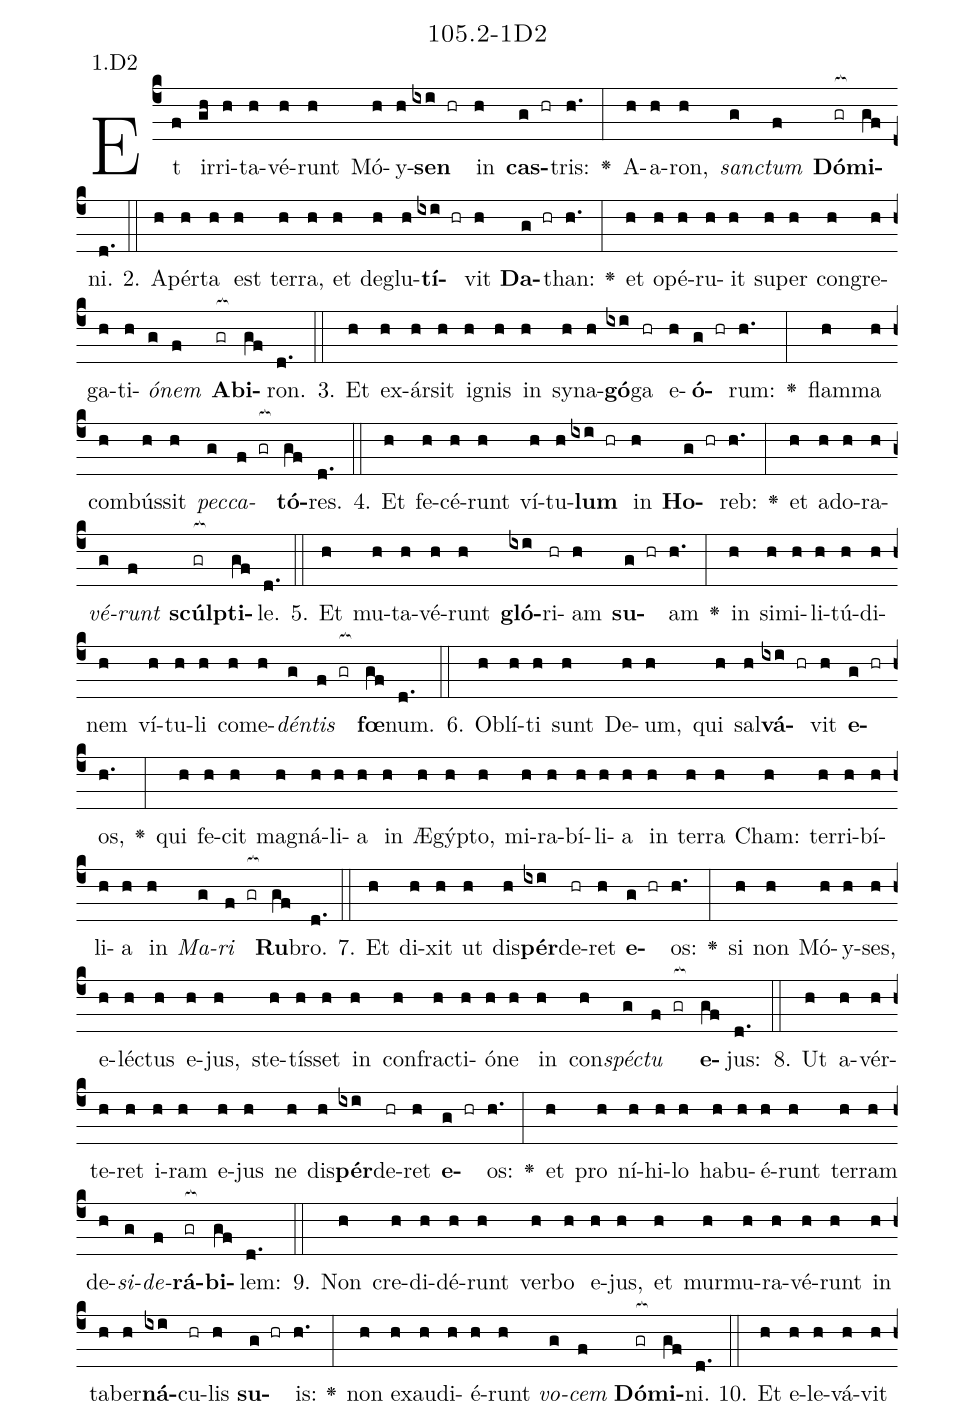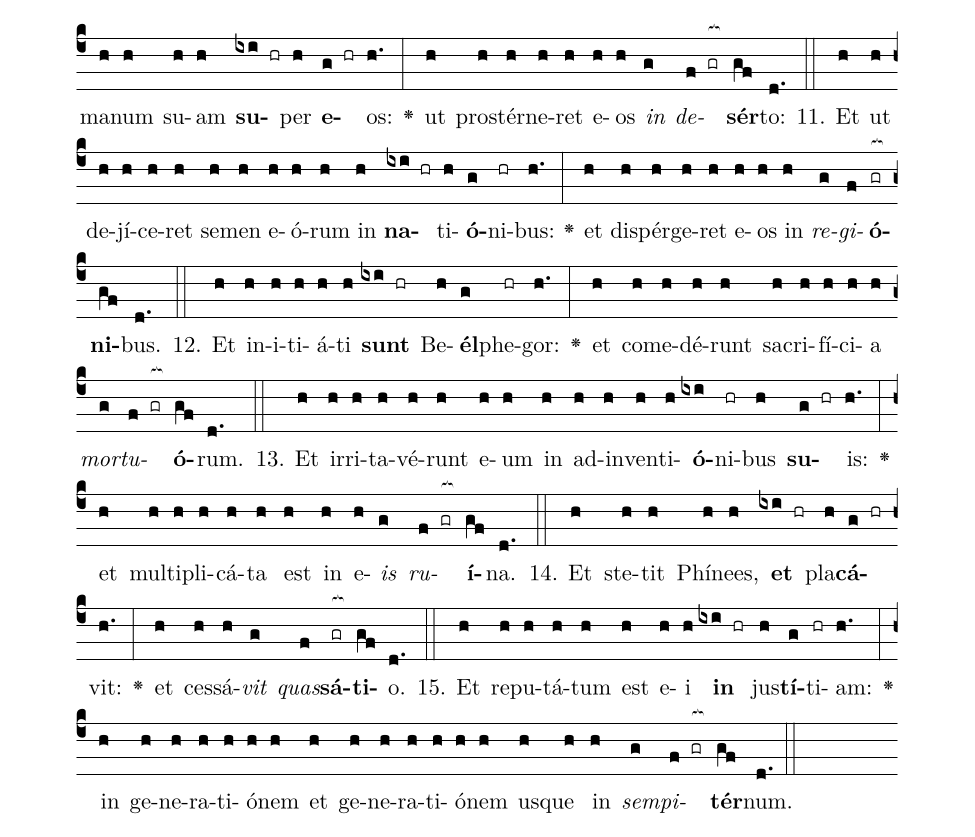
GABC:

name: 105.2-1D2;
annotation: 1.D2;
%%
(c4)Et(f) ir(gh)ri(h)ta(h)vé(h)runt(h) Mó(h)y(h)<b>sen</b>(ixi hr) in(h) <b>cas</b>(g hr)tris:(h.) <v>\greheightstar</v>(:) A(h)a(h)ron,(h) <i>sanc</i>(g)<i>tum</i>(f) <b>Dó</b>(gr[ocb:1{])<b>mi</b>(gf[ocb:0}])ni.(d.) (::)
2. A(h)pér(h)ta(h) est(h) ter(h)ra,(h) et(h) de(h)glu(h)<b>tí</b>(ixi hr)vit(h) <b>Da</b>(g hr)than:(h.) <v>\greheightstar</v>(:) et(h) o(h)pé(h)ru(h)it(h) su(h)per(h) con(h)gre(h)ga(h)ti(h)<i>ó</i>(g)<i>nem</i>(f) <b>Ab</b>(gr[ocb:1{])<b>i</b>(gf[ocb:0}])ron.(d.) (::)
3. Et(h) ex(h)ár(h)sit(h) i(h)gnis(h) in(h) sy(h)na(h)<b>gó</b>(ixi)ga(hr) e(h)<b>ó</b>(g hr)rum:(h.) <v>\greheightstar</v>(:) flam(h)ma(h) com(h)bús(h)sit(h) <i>pec</i>(g)<i>ca</i>(f gr[ocb:1{])<b>tó</b>(gf[ocb:0}])res.(d.) (::)
4. Et(h) fe(h)cé(h)runt(h) ví(h)tu(h)<b>lum</b>(ixi hr) in(h) <b>Ho</b>(g hr)reb:(h.) <v>\greheightstar</v>(:) et(h) ad(h)o(h)ra(h)<i>vé</i>(g)<i>runt</i>(f) <b>scúlp</b>(gr[ocb:1{])<b>ti</b>(gf[ocb:0}])le.(d.) (::)
5. Et(h) mu(h)ta(h)vé(h)runt(h) <b>gló</b>(ixi)ri(hr)am(h) <b>su</b>(g hr)am(h.) <v>\greheightstar</v>(:) in(h) si(h)mi(h)li(h)tú(h)di(h)nem(h) ví(h)tu(h)li(h) com(h)e(h)<i>dén</i>(g)<i>tis</i>(f gr[ocb:1{]) <b>fœ</b>(gf[ocb:0}])num.(d.) (::)
6. Ob(h)lí(h)ti(h) sunt(h) De(h)um,(h) qui(h) sal(h)<b>vá</b>(ixi hr)vit(h) <b>e</b>(g hr)os,(h.) <v>\greheightstar</v>(:) qui(h) fe(h)cit(h) ma(h)gná(h)li(h)a(h) in(h) Æ(h)gýp(h)to,(h) mi(h)ra(h)bí(h)li(h)a(h) in(h) ter(h)ra(h) Cham:(h) ter(h)ri(h)bí(h)li(h)a(h) in(h) <i>Ma</i>(g)<i>ri</i>(f gr[ocb:1{]) <b>Ru</b>(gf[ocb:0}])bro.(d.) (::)
7. Et(h) di(h)xit(h) ut(h) dis(h)<b>pér</b>(ixi)de(hr)ret(h) <b>e</b>(g hr)os:(h.) <v>\greheightstar</v>(:) si(h) non(h) Mó(h)y(h)ses,(h) e(h)léc(h)tus(h) e(h)jus,(h) ste(h)tís(h)set(h) in(h) con(h)frac(h)ti(h)ó(h)ne(h) in(h) con(h)<i>spéc</i>(g)<i>tu</i>(f gr[ocb:1{]) <b>e</b>(gf[ocb:0}])jus:(d.) (::)
8. Ut(h) a(h)vér(h)te(h)ret(h) i(h)ram(h) e(h)jus(h) ne(h) dis(h)<b>pér</b>(ixi)de(hr)ret(h) <b>e</b>(g hr)os:(h.) <v>\greheightstar</v>(:) et(h) pro(h) ní(h)hi(h)lo(h) ha(h)bu(h)é(h)runt(h) ter(h)ram(h) de(h)<i>si</i>(g)<i>de</i>(f)<b>rá</b>(gr[ocb:1{])<b>bi</b>(gf[ocb:0}])lem:(d.) (::)
9. Non(h) cre(h)di(h)dé(h)runt(h) ver(h)bo(h) e(h)jus,(h) et(h) mur(h)mu(h)ra(h)vé(h)runt(h) in(h) ta(h)ber(h)<b>ná</b>(ixi)cu(hr)lis(h) <b>su</b>(g hr)is:(h.) <v>\greheightstar</v>(:) non(h) ex(h)au(h)di(h)é(h)runt(h) <i>vo</i>(g)<i>cem</i>(f) <b>Dó</b>(gr[ocb:1{])<b>mi</b>(gf[ocb:0}])ni.(d.) (::)
10. Et(h) e(h)le(h)vá(h)vit(h) ma(h)num(h) su(h)am(h) <b>su</b>(ixi hr)per(h) <b>e</b>(g hr)os:(h.) <v>\greheightstar</v>(:) ut(h) pro(h)stér(h)ne(h)ret(h) e(h)os(h) <i>in</i>(g) <i>de</i>(f gr[ocb:1{])<b>sér</b>(gf[ocb:0}])to:(d.) (::)
11. Et(h) ut(h) de(h)jí(h)ce(h)ret(h) se(h)men(h) e(h)ó(h)rum(h) in(h) <b>na</b>(ixi hr)ti(h)<b>ó</b>(g)ni(hr)bus:(h.) <v>\greheightstar</v>(:) et(h) di(h)spér(h)ge(h)ret(h) e(h)os(h) in(h) <i>re</i>(g)<i>gi</i>(f)<b>ó</b>(gr[ocb:1{])<b>ni</b>(gf[ocb:0}])bus.(d.) (::)
12. Et(h) in(h)i(h)ti(h)á(h)ti(h) <b>sunt</b>(ixi hr) Be(h)<b>él</b>(g)phe(hr)gor:(h.) <v>\greheightstar</v>(:) et(h) com(h)e(h)dé(h)runt(h) sa(h)cri(h)fí(h)ci(h)a(h) <i>mor</i>(g)<i>tu</i>(f gr[ocb:1{])<b>ó</b>(gf[ocb:0}])rum.(d.) (::)
13. Et(h) ir(h)ri(h)ta(h)vé(h)runt(h) e(h)um(h) in(h) ad(h)in(h)ven(h)ti(h)<b>ó</b>(ixi)ni(hr)bus(h) <b>su</b>(g hr)is:(h.) <v>\greheightstar</v>(:) et(h) mul(h)ti(h)pli(h)cá(h)ta(h) est(h) in(h) e(h)<i>is</i>(g) <i>ru</i>(f gr[ocb:1{])<b>í</b>(gf[ocb:0}])na.(d.) (::)
14. Et(h) ste(h)tit(h) Phí(h)nees,(h) <b>et</b>(ixi hr) pla(h)<b>cá</b>(g hr)vit:(h.) <v>\greheightstar</v>(:) et(h) ces(h)sá(h)<i>vit</i>(g) <i>quas</i>(f)<b>sá</b>(gr[ocb:1{])<b>ti</b>(gf[ocb:0}])o.(d.) (::)
15. Et(h) re(h)pu(h)tá(h)tum(h) est(h) e(h)i(h) <b>in</b>(ixi hr) jus(h)<b>tí</b>(g)ti(hr)am:(h.) <v>\greheightstar</v>(:) in(h) ge(h)ne(h)ra(h)ti(h)ó(h)nem(h) et(h) ge(h)ne(h)ra(h)ti(h)ó(h)nem(h) us(h)que(h) in(h) <i>sem</i>(g)<i>pi</i>(f gr[ocb:1{])<b>tér</b>(gf[ocb:0}])num.(d.) (::)
